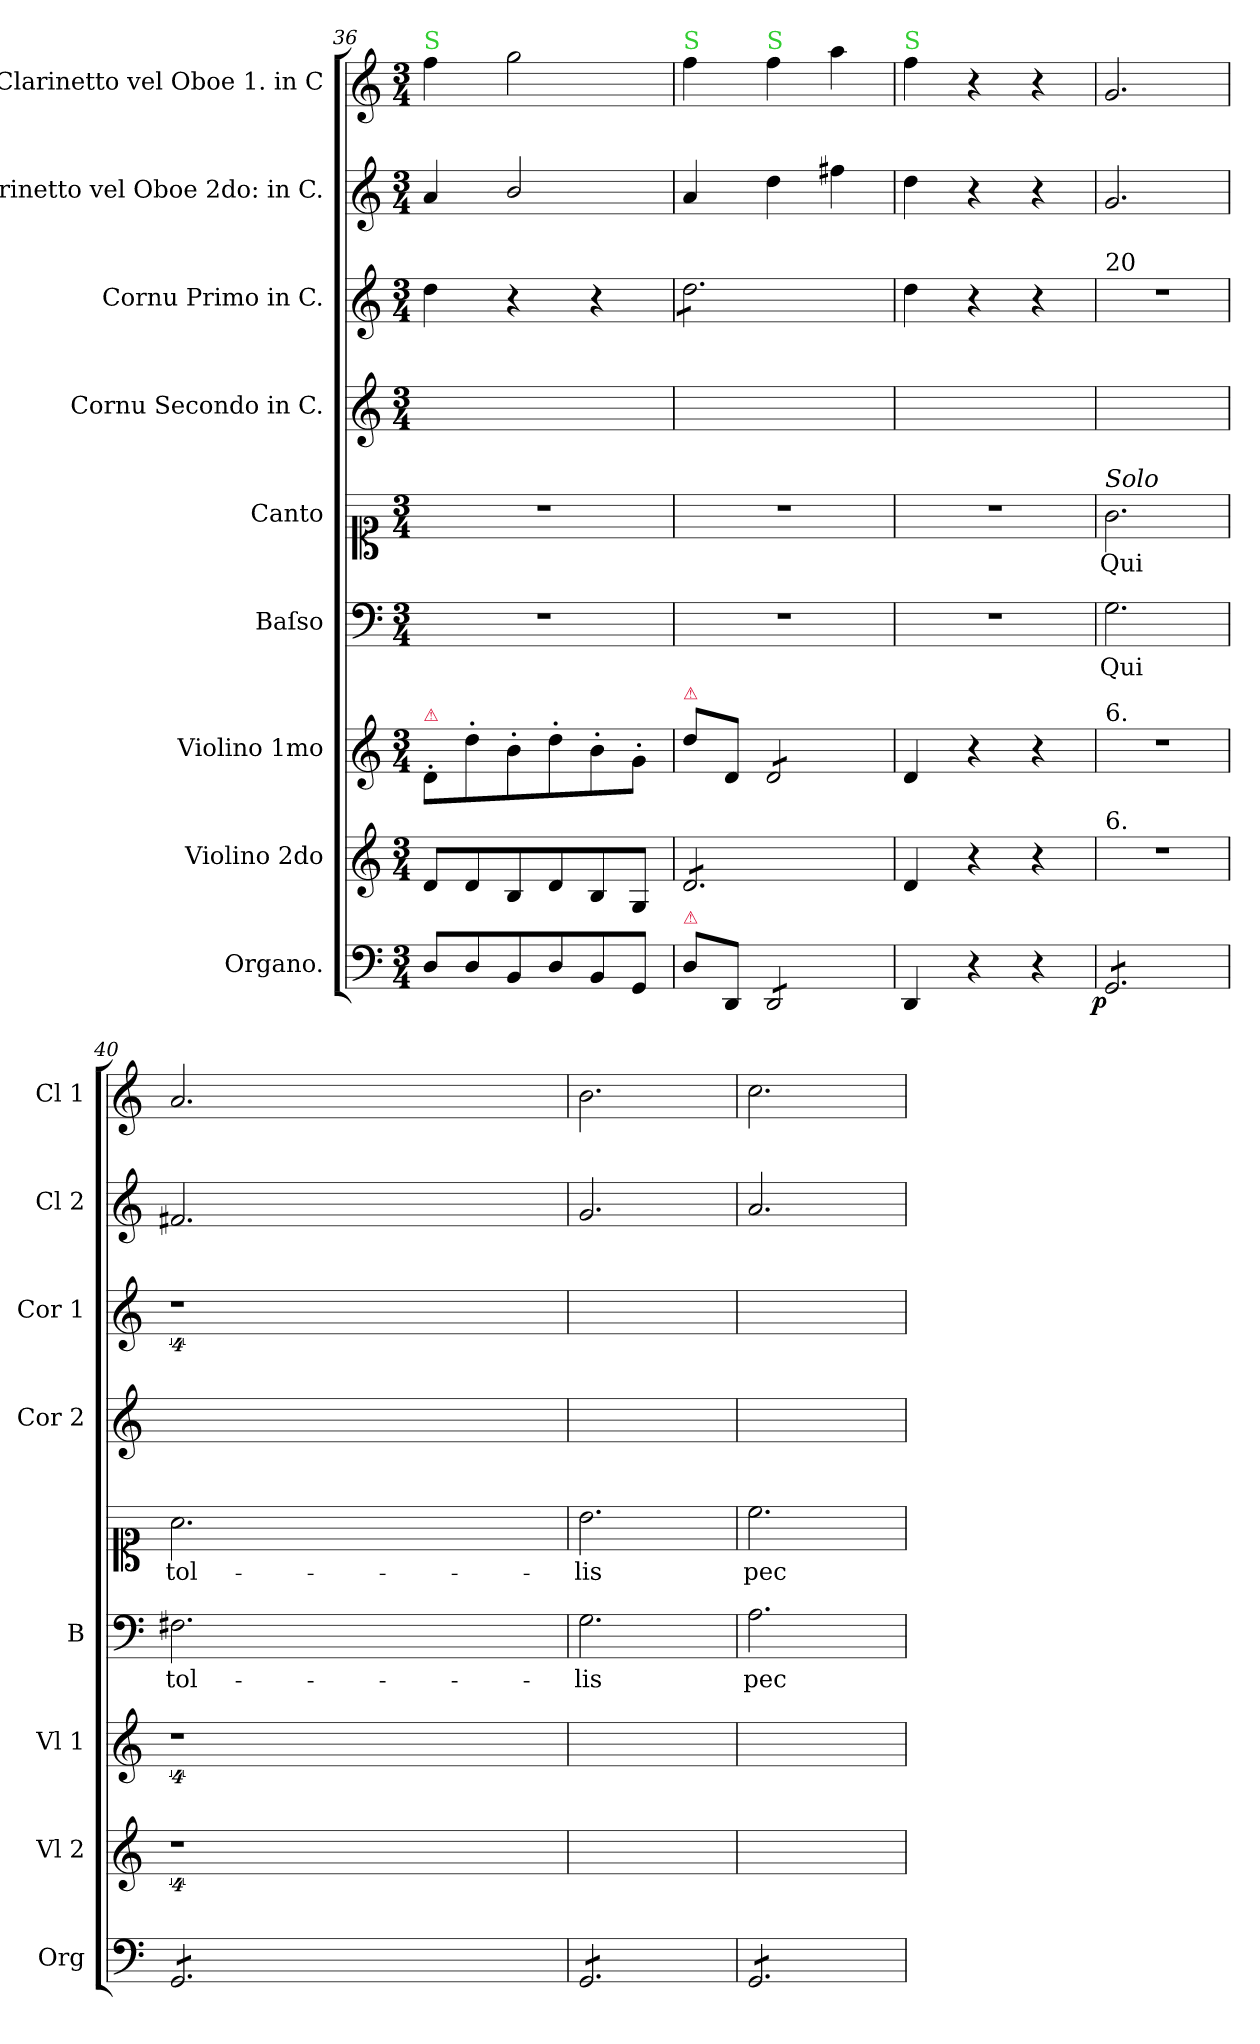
**kern	**dynam	**kern	**kern	**kern	**text	**kern	**text	**kern	**kern	**kern	**kern
*part9	*part9	*part8	*part7	*part6	*part6	*part5	*part5	*part4	*part3	*part2	*part1
*staff9	*staff9	*staff8	*staff7	*staff6	*staff6	*staff5	*staff5	*staff4	*staff3	*staff2	*staff1
*I"Organo.	*	*I"Violino 2do	*I"Violino 1mo	*I"Baſso	*	*I"Canto	*	*I"Cornu Secondo in C.	*I"Cornu Primo in C.	*I"Clarinetto vel Oboe 2do: in C.	*I"Clarinetto vel Oboe 1. in C
*I'Org	*	*I'Vl 2	*I'Vl 1	*I'B	*	*	*	*I'Cor 2	*I'Cor 1	*I'Cl 2	*I'Cl 1
*clefF4	*	*clefG2	*clefG2	*clefF4	*	*clefC1	*	*clefG2	*clefG2	*clefG2	*clefG2
*k[]	*	*k[]	*k[]	*k[]	*	*k[]	*	*k[]	*k[]	*k[]	*k[]
*M3/4	*	*M3/4	*M3/4	*M3/4	*	*M3/4	*	*M3/4	*M3/4	*M3/4	*M3/4
=36	=36	=36	=36	=36	=36	=36	=36	=36	=36	=36	=36
!	!	!	!	!	!	!	!	!	!	!	!LO:TX:a:color=limegreen:t=S
!	!	!	!LO:TX:a:color=crimson:t=⚠	!	!	!	!	!	!	!	!
8D/L	.	8d/L	8d'/L	2.r	.	2.r	.	2.ryy	4dd\	4a/	4ff\
8D/	.	8d/	8dd'\	.	.	.	.	.	.	.	.
8BB/	.	8B/	8b'\	.	.	.	.	.	4r	2b/	2gg\
8D/	.	8d/	8dd'\	.	.	.	.	.	.	.	.
8BB/	.	8B/	8b'\	.	.	.	.	.	4r	.	.
8GG/J	.	8G/J	8g'\J	.	.	.	.	.	.	.	.
=37	=37	=37	=37	=37	=37	=37	=37	=37	=37	=37	=37
!	!	!	!	!	!	!	!	!	!	!	!LO:TX:a:color=limegreen:t=S
!	!	!	!LO:TX:a:color=crimson:t=⚠	!	!	!	!	!	!	!	!
!LO:TX:a:color=crimson:t=⚠	!	!	!	!	!	!	!	!	!	!	!
*	*	*tremolo	*	*	*	*	*	*	*	*	*
*	*	*	*	*	*	*	*	*	*tremolo	*	*
8D\L	.	8d/L	8dd\L	2.r	.	2.r	.	2.ryy	8dd\L	4a/	4ff\
8DD/J	.	8d/	8d/J	.	.	.	.	.	8dd\	.	.
!	!	!	!	!	!	!	!	!	!	!	!LO:TX:a:color=limegreen:t=S
*tremolo	*	*	*	*	*	*	*	*	*	*	*
*	*	*	*tremolo	*	*	*	*	*	*	*	*
8DD/L	.	8d/	8d/L	.	.	.	.	.	8dd\	4dd\	4ff\
8DD/	.	8d/	8d/	.	.	.	.	.	8dd\	.	.
8DD/	.	8d/	8d/	.	.	.	.	.	8dd\	4ff#X\	4aa\
8DD/J	.	8d/J	8d/J	.	.	.	.	.	8dd\J	.	.
*	*	*	*	*	*	*	*	*	*Xtremolo	*	*
*	*	*	*Xtremolo	*	*	*	*	*	*	*	*
*	*	*Xtremolo	*	*	*	*	*	*	*	*	*
*Xtremolo	*	*	*	*	*	*	*	*	*	*	*
=38	=38	=38	=38	=38	=38	=38	=38	=38	=38	=38	=38
!	!	!	!	!	!	!	!	!	!	!	!LO:TX:a:color=limegreen:t=S
4DD/	.	4d/	4d/	2.r	.	2.r	.	2.ryy	4dd\	4dd\	4ff\
4r	.	4r	4r	.	.	.	.	.	4r	4r	4r
4r	.	4r	4r	.	.	.	.	.	4r	4r	4r
=39	=39	=39	=39	=39	=39	=39	=39	=39	=39	=39	=39
!	!	!	!	!	!	!	!	!	!LO:TX:a:t=20	!	!
!	!	!	!	!	!	!LO:TX:a:i:t=Solo	!	!	!	!	!
!	!	!	!LO:TX:a:t=6.	!	!	!	!	!	!	!	!
!	!	!LO:TX:a:t=6.	!	!	!	!	!	!	!	!	!
!	!LO:DY:rj	!	!	!	!	!	!	!	!	!	!
*tremolo	*	*	*	*	*	*	*	*	*	*	*
8GG/L	p	2.r	2.r	2.G\	Qui	2.g\	Qui	2.ryy	2.r	2.g/	2.g/
8GG/	.	.	.	.	.	.	.	.	.	.	.
8GG/	.	.	.	.	.	.	.	.	.	.	.
8GG/	.	.	.	.	.	.	.	.	.	.	.
8GG/	.	.	.	.	.	.	.	.	.	.	.
8GG/J	.	.	.	.	.	.	.	.	.	.	.
=40	=40	=40	=40	=40	=40	=40	=40	=40	=40	=40	=40
8GG/L	.	4%9r	4%9r	2.F#X\	tol-	2.a\	tol-	2.ryy	4%9r	2.f#X/	2.a/
8GG/	.	.	.	.	.	.	.	.	.	.	.
8GG/	.	.	.	.	.	.	.	.	.	.	.
8GG/	.	.	.	.	.	.	.	.	.	.	.
8GG/	.	.	.	.	.	.	.	.	.	.	.
8GG/J	.	.	.	.	.	.	.	.	.	.	.
1.ryy	.	.	.	1.ryy	.	1.ryy	.	1.ryy	.	1.ryy	1.ryy
=41	=41	=41	=41	=41	=41	=41	=41	=41	=41	=41	=41
8GG/L	.	2.ryy	2.ryy	2.G\	-lis	2.b\	-lis	2.ryy	2.ryy	2.g/	2.b\
8GG/	.	.	.	.	.	.	.	.	.	.	.
8GG/	.	.	.	.	.	.	.	.	.	.	.
8GG/	.	.	.	.	.	.	.	.	.	.	.
8GG/	.	.	.	.	.	.	.	.	.	.	.
8GG/J	.	.	.	.	.	.	.	.	.	.	.
=42	=42	=42	=42	=42	=42	=42	=42	=42	=42	=42	=42
8GG/L	.	2.ryy	2.ryy	2.A\	pec-	2.cc\	pec-	2.ryy	2.ryy	2.a/	2.cc\
8GG/	.	.	.	.	.	.	.	.	.	.	.
8GG/	.	.	.	.	.	.	.	.	.	.	.
8GG/	.	.	.	.	.	.	.	.	.	.	.
8GG/	.	.	.	.	.	.	.	.	.	.	.
8GG/J	.	.	.	.	.	.	.	.	.	.	.
*Xtremolo	*	*	*	*	*	*	*	*	*	*	*
=	=	=	=	=	=	=	=	=	=	=	=
*-	*-	*-	*-	*-	*-	*-	*-	*-	*-	*-	*-
